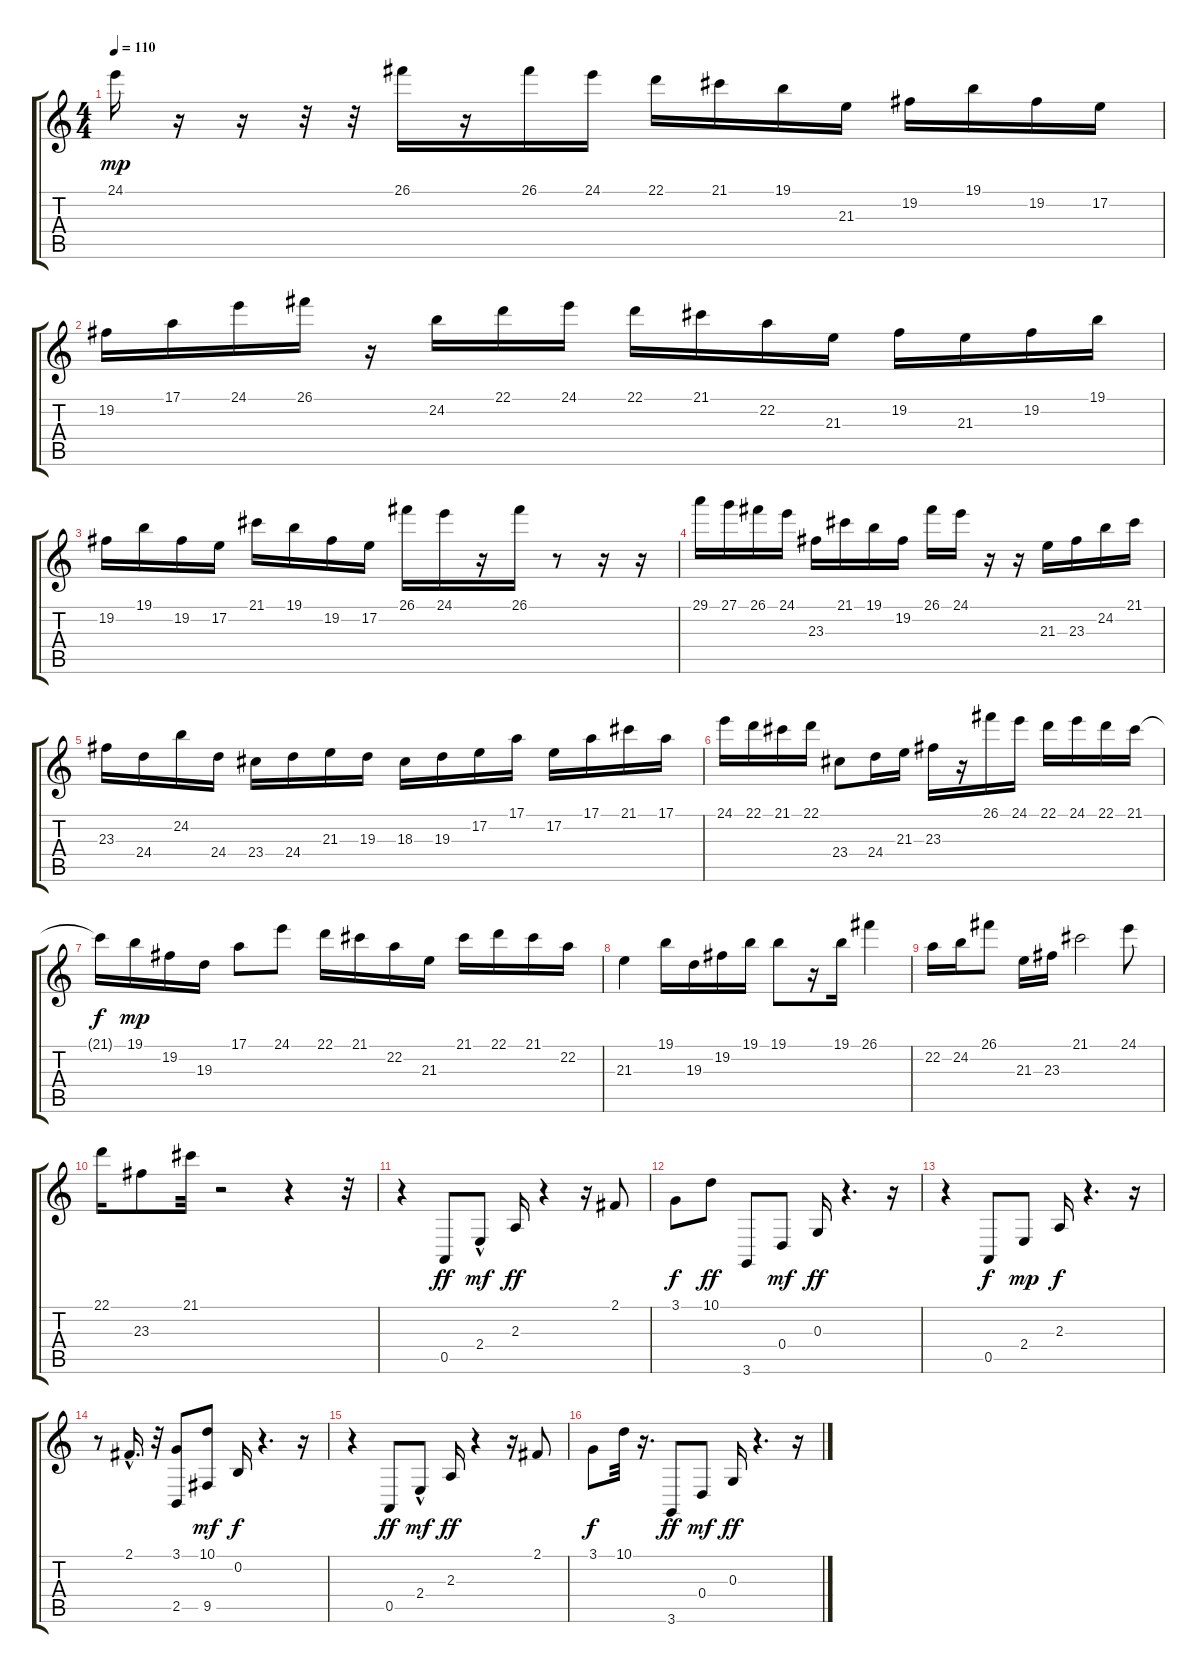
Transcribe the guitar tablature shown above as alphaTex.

\track "" {instrument acousticgrandpiano}
\staff {score tabs}
\tuning (E4 B3 G3 D3 A2 E2) {hide}
\ts (4 4)
\tempo 110
\clef g2
\ks c
24.1.16{dy mp} r.16 r.16 r.32 r.32 26.1.16 r.16 26.1.16 24.1.16 22.1.16 21.1.16 19.1.16 21.3.16 19.2.16 19.1.16 19.2.16 17.2.16 |
19.2.16 17.1.16 24.1.16 26.1.16 r.16 24.2.16 22.1.16 24.1.16 22.1.16 21.1.16 22.2.16 21.3.16 19.2.16 21.3.16 19.2.16 19.1.16 |
19.2.16 19.1.16 19.2.16 17.2.16 21.1.16 19.1.16 19.2.16 17.2.16 26.1.16 24.1.16 r.16 26.1.16 r.8 r.16 r.16 |
29.1.16 27.1.16 26.1.16 24.1.16 23.3.16 21.1.16 19.1.16 19.2.16 26.1.16 24.1.16 r.16 r.16 21.3.16 23.3.16 24.2.16 21.1.16 |
23.3.16 24.4.16 24.2.16 24.4.16 23.4.16 24.4.16 21.3.16 19.3.16 18.3.16 19.3.16 17.2.16 17.1.16 17.2.16 17.1.16 21.1.16 17.1.16 |
24.1.16 22.1.16 21.1.16 22.1.16 23.4.8 24.4.16 21.3.16 23.3.16 r.16 26.1.16 24.1.16 22.1.16 24.1.16 22.1.16 21.1.16 |
21.1{t}.16{dy f} 19.1.16{dy mp} 19.2.16 19.3.16 17.1.8 24.1.8 22.1.16 21.1.16 22.2.16 21.3.16 21.1.16 22.1.16 21.1.16 22.2.16 |
21.3.4 19.1.16 19.3.16 19.2.16 19.1.16 19.1.8 r.16 19.1.16 26.1.4 |
22.2.16 24.2.16 26.1.8 21.3.16 23.3.16 21.1.2 24.1.8 |
22.1.16 23.3.8 21.1.32 r.2 r.4 r.32 |
r.4 0.5.8{dy ff} 2.4{hac}.8{dy mf} 2.3.16{dy ff} r.4 r.16 2.1.8 |
3.1.8{dy f} 10.1.8{dy ff} 3.6.8 0.4.8{dy mf} 0.3.16{dy ff} r.4{d} r.16 |
r.4 0.5.8{dy f} 2.4.8{dy mp} 2.3.16{dy f} r.4{d} r.16 |
r.8 2.1{hac}.16{d} r.32 (3.1 2.5).8 (10.1 9.5).8{dy mf} 0.2.16{dy f} r.4{d} r.16 |
r.4 0.5.8{dy ff} 2.4{hac}.8{dy mf} 2.3.16{dy ff} r.4 r.16 2.1.8 |
3.1.8{dy f} 10.1.32 r.16{d} 3.6.8{dy ff} 0.4.8{dy mf} 0.3.16{dy ff} r.4{d} r.16
